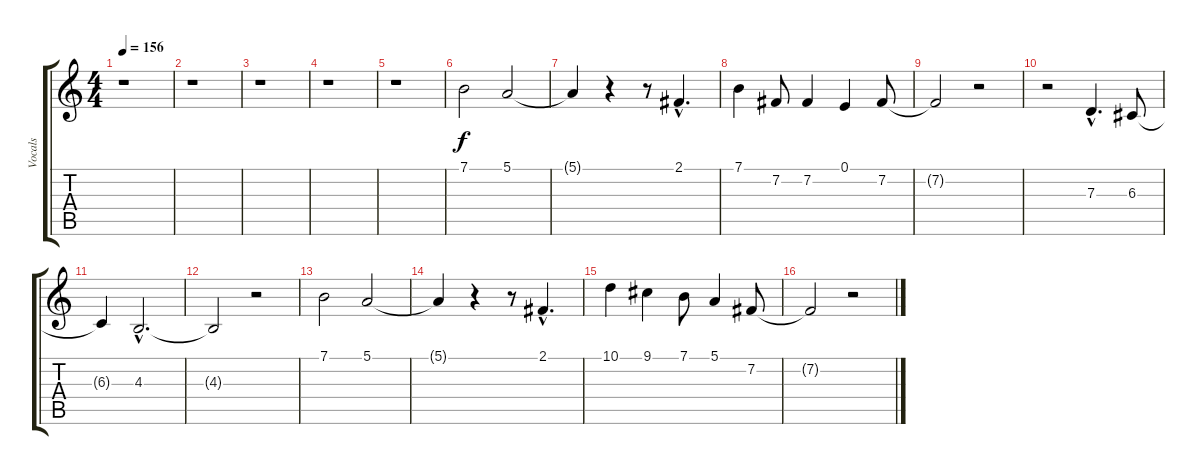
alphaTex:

\track ("Vocals" "Vocals") {instrument altosax}
\staff {score tabs}
\tuning (E4 B3 G3 D3 A2 E2) {hide}
\ts (4 4)
\tempo 156
\clef g2
\ks c
r.1{dy f} |
r.1 |
r.1 |
r.1 |
r.1 |
7.1.2 5.1.2 |
5.1{t}.4 r.4 r.8 2.1{hac}.4{d} |
7.1.4 7.2.8 7.2.4 0.1.4 7.2.8 |
7.2{t}.2 r.2 |
r.2 7.3{hac}.4{d} 6.3.8 |
6.3{t}.4 4.3{hac}.2{d} |
4.3{t}.2 r.2 |
7.1.2 5.1.2 |
5.1{t}.4 r.4 r.8 2.1{hac}.4{d} |
10.1.4 9.1.4 7.1.8 5.1.4 7.2.8 |
7.2{t}.2 r.2
